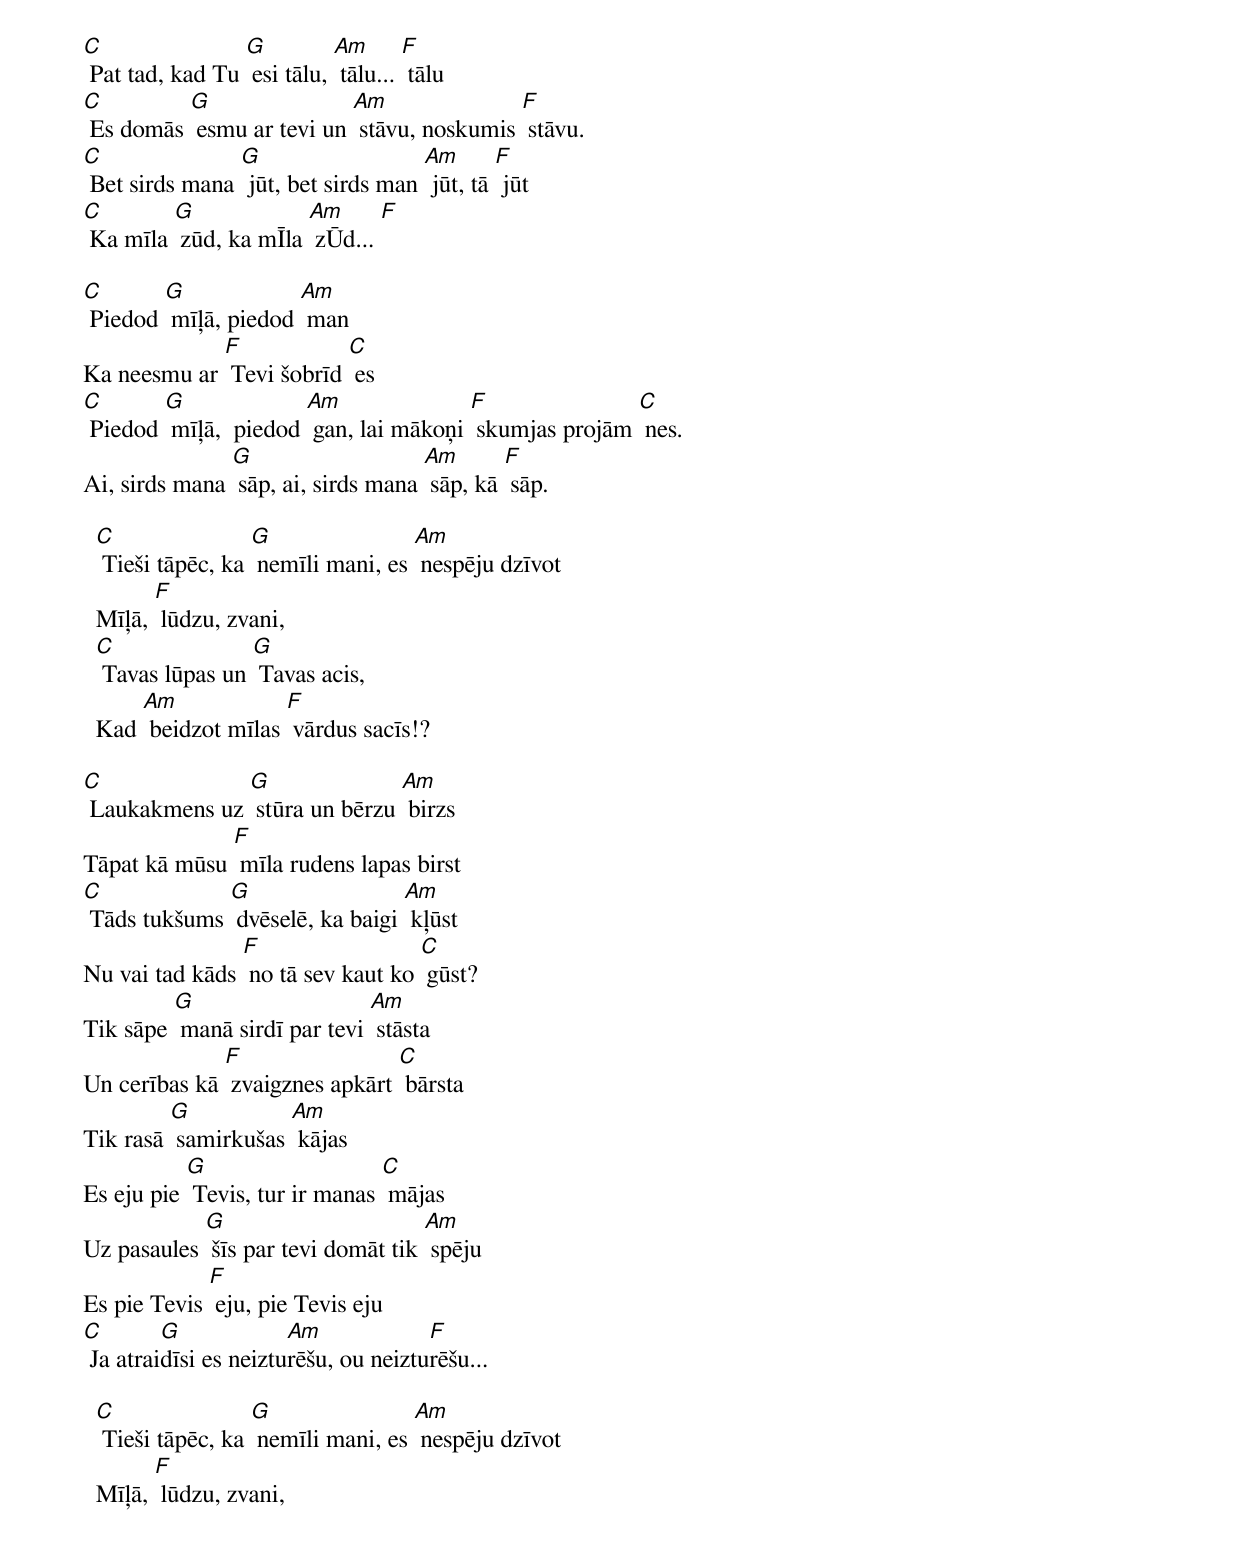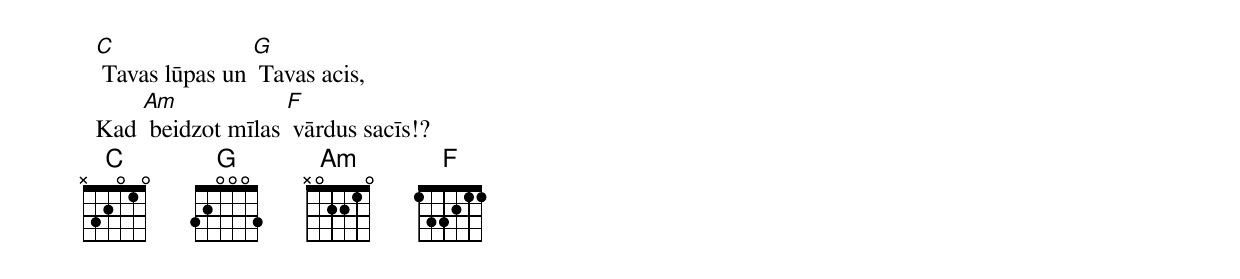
[C] Pat tad, kad Tu [G] esi tālu, [Am] tālu... [F] tālu
[C] Es domās [G] esmu ar tevi un [Am] stāvu, noskumis [F] stāvu.
[C] Bet sirds mana [G] jūt, bet sirds man [Am] jūt, tā [F] jūt
[C] Ka mīla [G] zūd, ka mĪla [Am] zŪd... [F]

[C] Piedod [G] mīļā, piedod [Am] man
Ka neesmu ar [F] Tevi šobrīd [C] es
[C] Piedod [G] mīļā,  piedod [Am] gan, lai mākoņi [F] skumjas projām [C] nes.
Ai, sirds mana [G] sāp, ai, sirds mana [Am] sāp, kā [F] sāp.

  [C] Tieši tāpēc, ka [G] nemīli mani, es [Am] nespēju dzīvot
  Mīļā, [F] lūdzu, zvani,
  [C] Tavas lūpas un [G] Tavas acis,
  Kad [Am] beidzot mīlas [F] vārdus sacīs!?

[C] Laukakmens uz [G] stūra un bērzu [Am] birzs
Tāpat kā mūsu [F] mīla rudens lapas birst
[C] Tāds tukšums [G] dvēselē, ka baigi [Am] kļūst
Nu vai tad kāds [F] no tā sev kaut ko [C] gūst?
Tik sāpe [G] manā sirdī par tevi [Am] stāsta
Un cerības kā [F] zvaigznes apkārt [C] bārsta
Tik rasā [G] samirkušas [Am] kājas
Es eju pie [G] Tevis, tur ir manas [C] mājas
Uz pasaules [G] šīs par tevi domāt tik [Am] spēju
Es pie Tevis [F] eju, pie Tevis eju
[C] Ja atrai[G]dīsi es neiztu[Am]rēšu, ou neiztu[F]rēšu...

  [C] Tieši tāpēc, ka [G] nemīli mani, es [Am] nespēju dzīvot
  Mīļā, [F] lūdzu, zvani,
  [C] Tavas lūpas un [G] Tavas acis,
  Kad [Am] beidzot mīlas [F] vārdus sacīs!?
